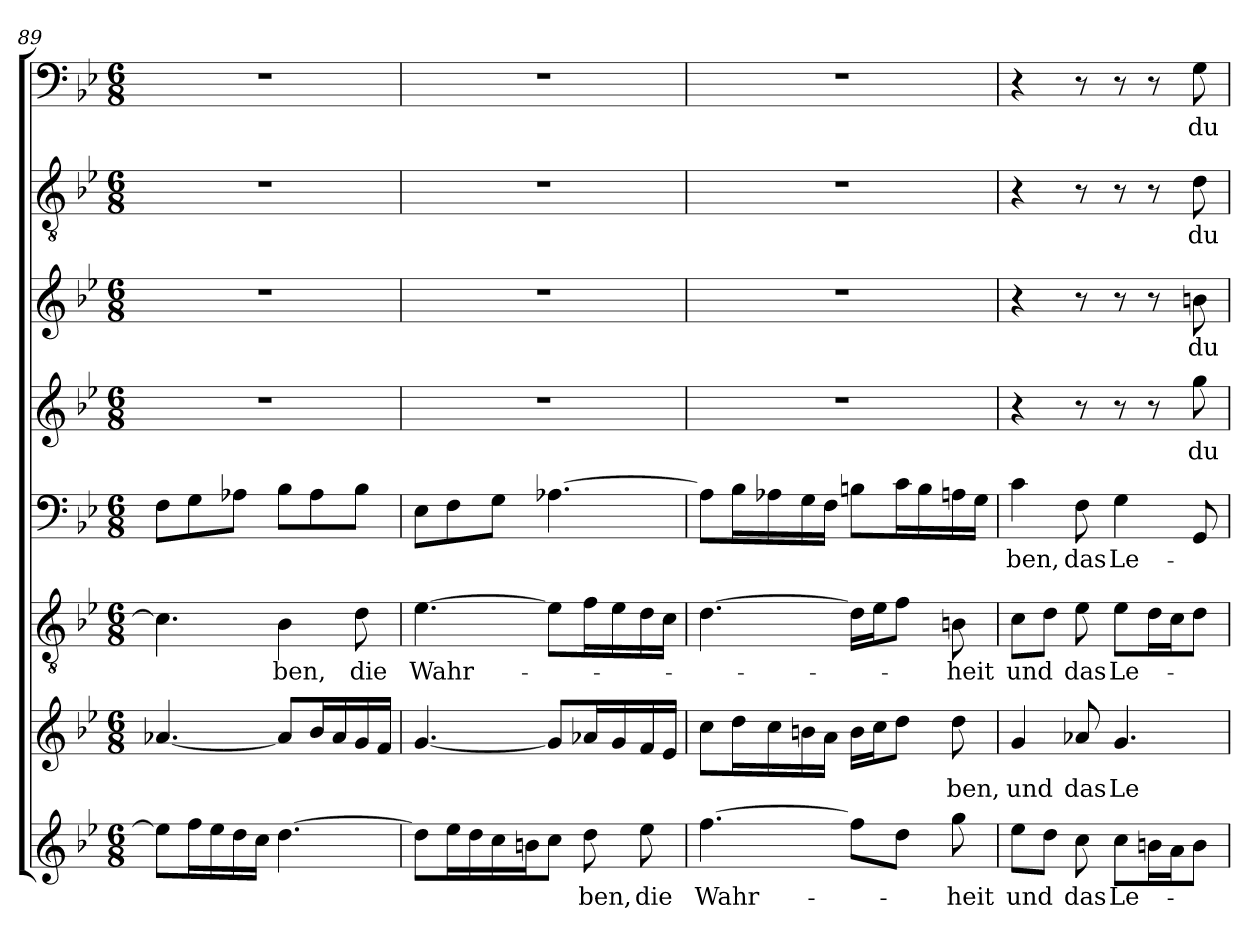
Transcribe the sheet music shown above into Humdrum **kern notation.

**kern	**text	**kern	**text	**kern	**text	**kern	**text	**kern	**text	**kern	**text	**kern	**text	**kern	**text
*part8	*part8	*part7	*part7	*part6	*part6	*part5	*part5	*part4	*part4	*part3	*part3	*part2	*part2	*part1	*part1
*staff8	*staff8	*staff7	*staff7	*staff6	*staff6	*staff5	*staff5	*staff4	*staff4	*staff3	*staff3	*staff2	*staff2	*staff1	*staff1
*clefG2	*	*clefG2	*	*clefGv2	*	*clefF4	*	*clefG2	*	*clefG2	*	*clefGv2	*	*clefF4	*
*k[b-e-]	*	*k[b-e-]	*	*k[b-e-]	*	*k[b-e-]	*	*k[b-e-]	*	*k[b-e-]	*	*k[b-e-]	*	*k[b-e-]	*
*g:	*	*g:	*	*g:	*	*g:	*	*g:	*	*g:	*	*g:	*	*g:	*
*M6/8	*	*M6/8	*	*M6/8	*	*M6/8	*	*M6/8	*	*M6/8	*	*M6/8	*	*M6/8	*
=89	=89	=89	=89	=89	=89	=89	=89	=89	=89	=89	=89	=89	=89	=89	=89
8ee-\L]	.	[4.a-X/	.	4.c\]	.	8F\L	.	2.r	.	2.r	.	2.r	.	2.r	.
16ff\L	.	.	.	.	.	8G\	.	.	.	.	.	.	.	.	.
16ee-\	.	.	.	.	.	.	.	.	.	.	.	.	.	.	.
16dd\	.	.	.	.	.	8A-X\J	.	.	.	.	.	.	.	.	.
16cc\JJ	.	.	.	.	.	.	.	.	.	.	.	.	.	.	.
[4.dd\	.	8a-/L]	.	4B-\	-ben,	8B-\L	.	.	.	.	.	.	.	.	.
.	.	16b-/L	.	.	.	8A-\	.	.	.	.	.	.	.	.	.
.	.	16a-/	.	.	.	.	.	.	.	.	.	.	.	.	.
.	.	16g/	.	8d\	die	8B-\J	.	.	.	.	.	.	.	.	.
.	.	16f/JJ	.	.	.	.	.	.	.	.	.	.	.	.	.
=90	=90	=90	=90	=90	=90	=90	=90	=90	=90	=90	=90	=90	=90	=90	=90
8dd\L]	.	[4.g/	.	[4.e-\	Wahr-	8E-\L	.	2.r	.	2.r	.	2.r	.	2.r	.
16ee-\L	.	.	.	.	.	8F\	.	.	.	.	.	.	.	.	.
16dd\	.	.	.	.	.	.	.	.	.	.	.	.	.	.	.
16cc\	.	.	.	.	.	8G\J	.	.	.	.	.	.	.	.	.
16bn\J	.	.	.	.	.	.	.	.	.	.	.	.	.	.	.
8cc\J	.	8g/L]	.	8e-\L]	.	[4.A-X\	.	.	.	.	.	.	.	.	.
8dd\	-ben,	16a-X/L	.	16f\L	.	.	.	.	.	.	.	.	.	.	.
.	.	16g/	.	16e-\	.	.	.	.	.	.	.	.	.	.	.
8ee-\	die	16f/	.	16d\	.	.	.	.	.	.	.	.	.	.	.
.	.	16e-/JJ	.	16c\JJ	.	.	.	.	.	.	.	.	.	.	.
=91	=91	=91	=91	=91	=91	=91	=91	=91	=91	=91	=91	=91	=91	=91	=91
[4.ff\	Wahr-	8cc\L	.	[4.d\	.	8A-\L]	.	2.r	.	2.r	.	2.r	.	2.r	.
.	.	16dd\L	.	.	.	16B-\L	.	.	.	.	.	.	.	.	.
.	.	16cc\	.	.	.	16A-X\	.	.	.	.	.	.	.	.	.
.	.	16bn\	.	.	.	16G\	.	.	.	.	.	.	.	.	.
.	.	16a\JJ	.	.	.	16F\JJ	.	.	.	.	.	.	.	.	.
8ff\L]	.	16b\LL	.	16d\LL]	.	8Bn\L	.	.	.	.	.	.	.	.	.
.	.	16cc\J	.	16e-\J	.	.	.	.	.	.	.	.	.	.	.
8dd\J	.	8dd\J	.	8f\J	.	16c\L	.	.	.	.	.	.	.	.	.
.	.	.	.	.	.	16B\	.	.	.	.	.	.	.	.	.
8gg\	-heit	8dd\	-ben,	8Bn\	-heit	16An\	.	.	.	.	.	.	.	.	.
.	.	.	.	.	.	16G\JJ	.	.	.	.	.	.	.	.	.
=92	=92	=92	=92	=92	=92	=92	=92	=92	=92	=92	=92	=92	=92	=92	=92
8ee-\L	und	4g/	und	8c\L	und	4c\	-ben,	4r	.	4r	.	4r	.	4r	.
8dd\J	.	.	.	8d\J	.	.	.	.	.	.	.	.	.	.	.
8cc\	das	8a-X/	das	8e-\	das	8F\	das	8r	.	8r	.	8r	.	8r	.
8cc\L	Le-	4.g/	Le-	8e-\L	Le-	4G\	Le-	8r	.	8r	.	8r	.	8r	.
16bn\L	.	.	.	16d\L	.	.	.	8r	.	8r	.	8r	.	8r	.
16a\J	.	.	.	16c\J	.	.	.	.	.	.	.	.	.	.	.
8b\J	.	.	.	8d\J	.	8GG/	.	8gg\	du	8bn\	du	8d\	du	8G\	du
=	=	=	=	=	=	=	=	=	=	=	=	=	=	=	=
*-	*-	*-	*-	*-	*-	*-	*-	*-	*-	*-	*-	*-	*-	*-	*-
